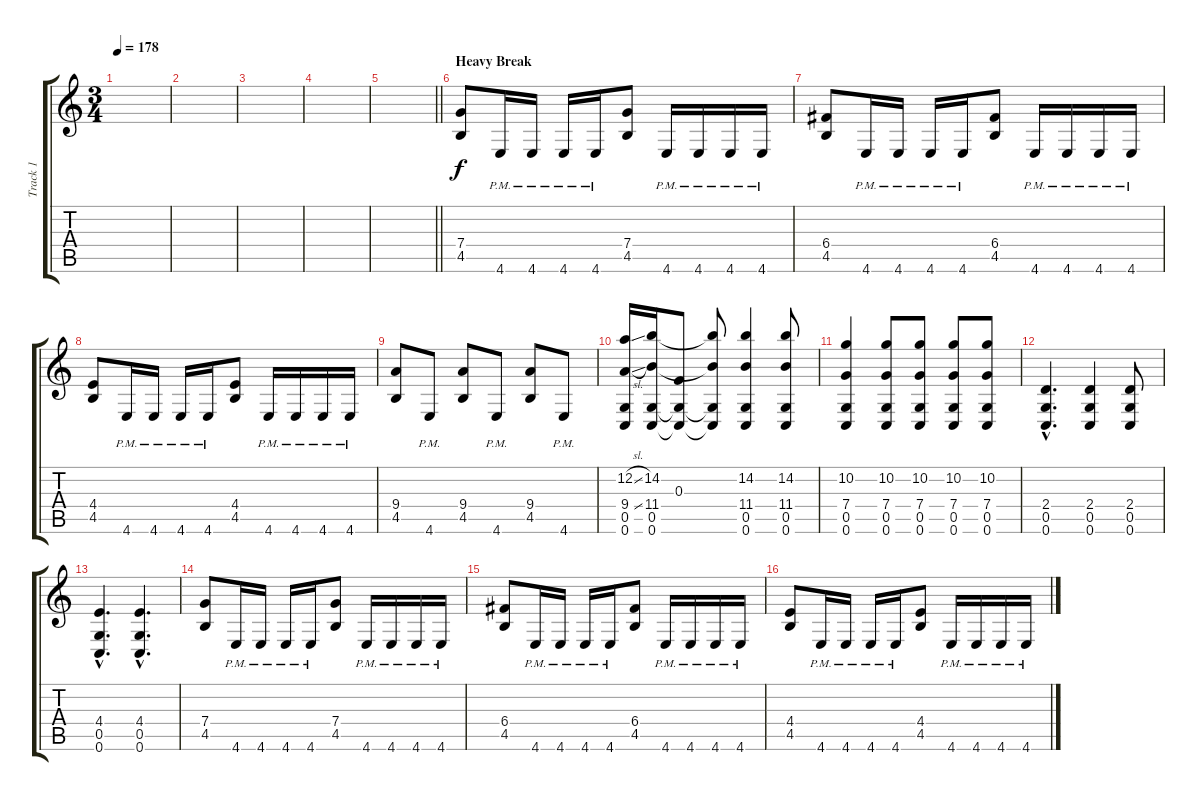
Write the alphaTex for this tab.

\track ("Track 1" "Track 1") {instrument distortionguitar}
\staff {score tabs}
\tuning (D4 A3 F3 C3 G2 C2) {hide}
\ts (3 4)
\tempo 178
\clef g2
\ks c
|
|
|
|
\barLineRight lightlight
|
\section ("" "Heavy Break")
(7.4 4.5).8 4.6{pm}.16 4.6{pm}.16 4.6{pm}.16 4.6{pm}.16 (7.4 4.5).8 4.6{pm}.16 4.6{pm}.16 4.6{pm}.16 4.6{pm}.16 |
(6.4 4.5).8 4.6{pm}.16 4.6{pm}.16 4.6{pm}.16 4.6{pm}.16 (6.4 4.5).8 4.6{pm}.16 4.6{pm}.16 4.6{pm}.16 4.6{pm}.16 |
(4.4 4.5).8 4.6{pm}.16 4.6{pm}.16 4.6{pm}.16 4.6{pm}.16 (4.4 4.5).8 4.6{pm}.16 4.6{pm}.16 4.6{pm}.16 4.6{pm}.16 |
(9.4 4.5).8 4.6{pm}.8 (9.4 4.5).8 4.6{pm}.8 (9.4 4.5).8 4.6{pm}.8 |
(12.2{sl} 9.4{sl} 0.5 0.6).16{instrument distortionguitar} (14.2 11.4 0.5 0.6).16 (0.3 0.5{t} 0.6{t}).8 (14.2{t} 11.4{t} 0.5{t} 0.6{t}).8 (14.2 11.4 0.5 0.6).4 (14.2 11.4 0.5 0.6).8 |
(10.2 7.4 0.5 0.6).4 (10.2 7.4 0.5 0.6).8 (10.2 7.4 0.5 0.6).8 (10.2 7.4 0.5 0.6).8 (10.2 7.4 0.5 0.6).8 |
(2.4{hac} 0.5{hac} 0.6{hac}).4{d} (2.4 0.5 0.6).4 (2.4 0.5 0.6).8 |
(4.4{hac} 0.5{hac} 0.6{hac}).4{d} (4.4{hac} 0.5{hac} 0.6{hac}).4{d} |
(7.4 4.5).8 4.6{pm}.16 4.6{pm}.16 4.6{pm}.16 4.6{pm}.16 (7.4 4.5).8 4.6{pm}.16 4.6{pm}.16 4.6{pm}.16 4.6{pm}.16 |
(6.4 4.5).8 4.6{pm}.16 4.6{pm}.16 4.6{pm}.16 4.6{pm}.16 (6.4 4.5).8 4.6{pm}.16 4.6{pm}.16 4.6{pm}.16 4.6{pm}.16 |
(4.4 4.5).8 4.6{pm}.16 4.6{pm}.16 4.6{pm}.16 4.6{pm}.16 (4.4 4.5).8 4.6{pm}.16 4.6{pm}.16 4.6{pm}.16 4.6{pm}.16
